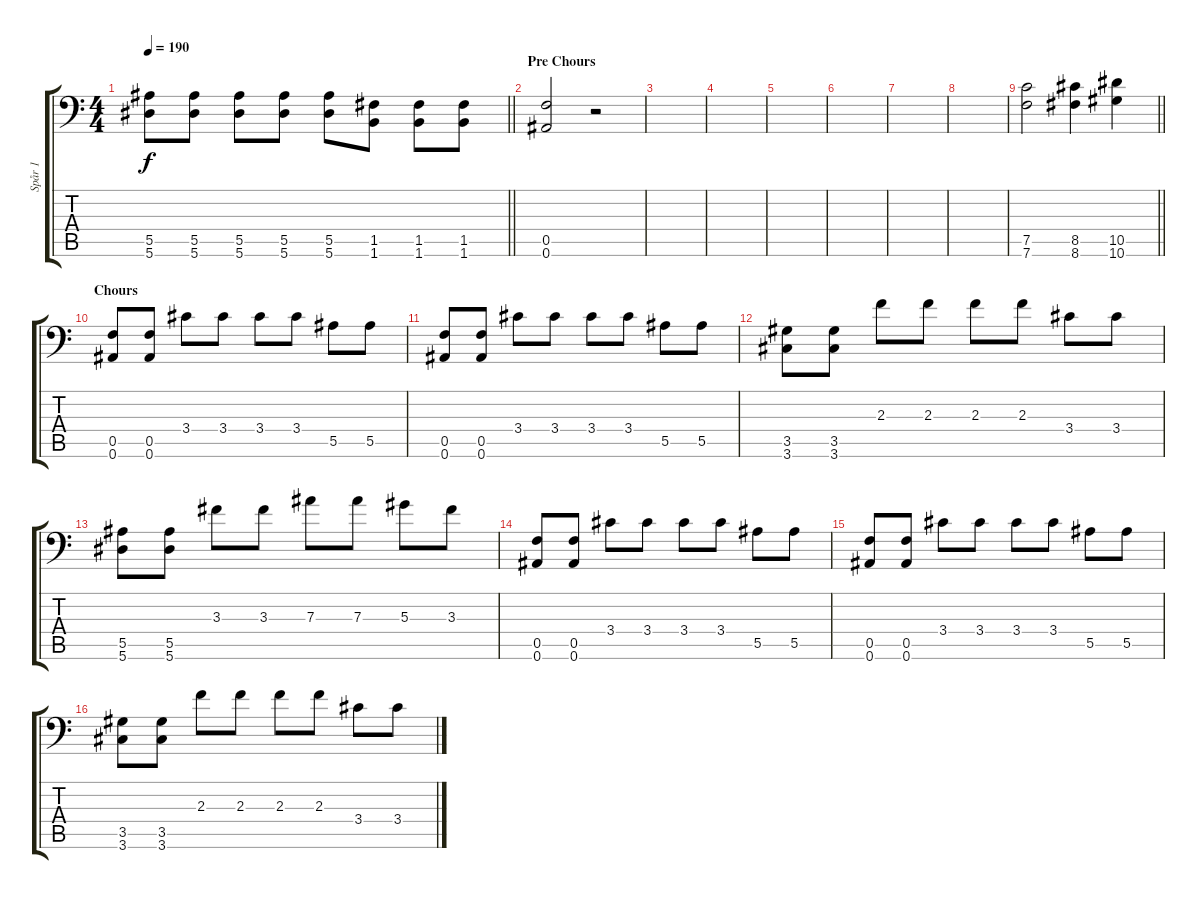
\track ("Spår 1" "Spår 1") {instrument distortionguitar}
\staff {score tabs}
\tuning (C4 G3 Eb3 Bb2 F2 Bb1) {hide}
\ts (4 4)
\tempo 190
\clef f4
\barLineRight lightlight
\ks c
(5.5 5.6).8{dy f} (5.5 5.6).8 (5.5 5.6).8 (5.5 5.6).8 (5.5 5.6).8 (1.5 1.6).8 (1.5 1.6).8 (1.5 1.6).8 |
\section ("" "Pre Chours")
(0.5 0.6).2 r.2 |
|
|
|
|
|
|
\barLineRight lightlight
(7.5 7.6).2 (8.5 8.6).4 (10.5 10.6).4 |
\section ("" "Chours")
(0.5 0.6).8 (0.5 0.6).8 3.4.8 3.4.8 3.4.8 3.4.8 5.5.8 5.5.8 |
(0.5 0.6).8 (0.5 0.6).8 3.4.8 3.4.8 3.4.8 3.4.8 5.5.8 5.5.8 |
(3.5 3.6).8 (3.5 3.6).8 2.3.8 2.3.8 2.3.8 2.3.8 3.4.8 3.4.8 |
(5.5 5.6).8 (5.5 5.6).8 3.3.8 3.3.8 7.3.8 7.3.8 5.3.8 3.3.8 |
(0.5 0.6).8 (0.5 0.6).8 3.4.8 3.4.8 3.4.8 3.4.8 5.5.8 5.5.8 |
(0.5 0.6).8 (0.5 0.6).8 3.4.8 3.4.8 3.4.8 3.4.8 5.5.8 5.5.8 |
(3.5 3.6).8 (3.5 3.6).8 2.3.8 2.3.8 2.3.8 2.3.8 3.4.8 3.4.8
